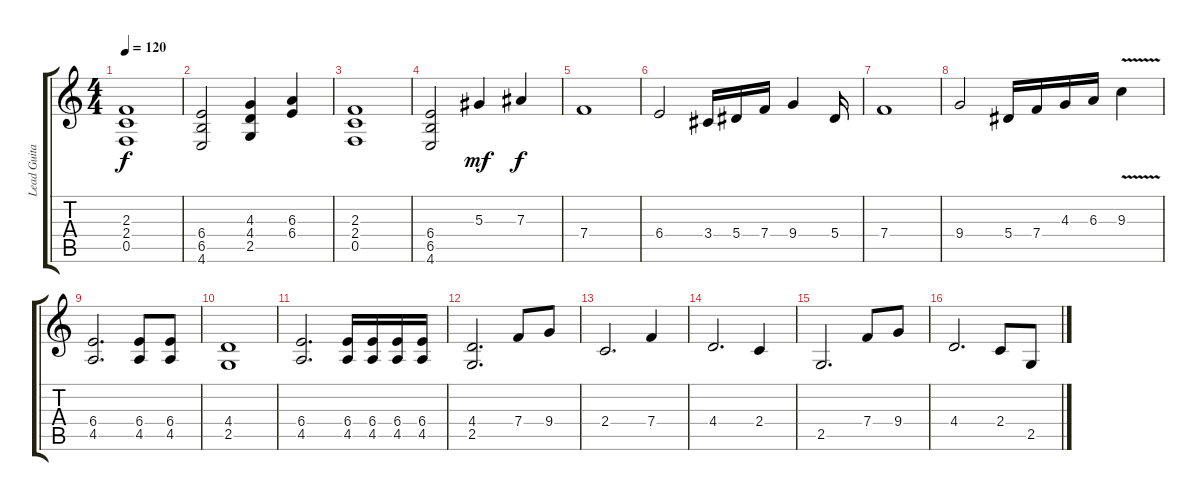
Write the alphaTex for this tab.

\track ("Lead Guitar" "Lead Guita") {instrument distortionguitar}
\staff {score tabs}
\tuning (C4 G3 Eb3 Bb2 F2 C2) {hide}
\ts (4 4)
\tempo 120
\clef g2
\ks c
(2.3 2.4 0.5).1{dy f} |
(6.4 6.5 4.6).2 (4.3 4.4 2.5).4 (6.3 6.4).4 |
(2.3 2.4 0.5).1 |
(6.4 6.5 4.6).2 5.3.4{dy mf} 7.3.4{dy f} |
7.4.1{volume 10} |
6.4.2 3.4.16 5.4.16 7.4.16 9.4.4 5.4.16 |
7.4.1 |
9.4.2 5.4.16 7.4.16 4.3.16 6.3.16 9.3{v}.4 |
(6.4 4.5).2{d volume 12} (6.4 4.5).8 (6.4 4.5).8 |
(4.4 2.5).1 |
(6.4 4.5).2{d} (6.4 4.5).16 (6.4 4.5).16 (6.4 4.5).16 (6.4 4.5).16 |
(4.4 2.5).2{d} 7.4.8 9.4.8 |
2.4.2{d} 7.4.4 |
4.4.2{d} 2.4.4 |
2.5.2{d} 7.4.8 9.4.8 |
4.4.2{d} 2.4.8 2.5.8
